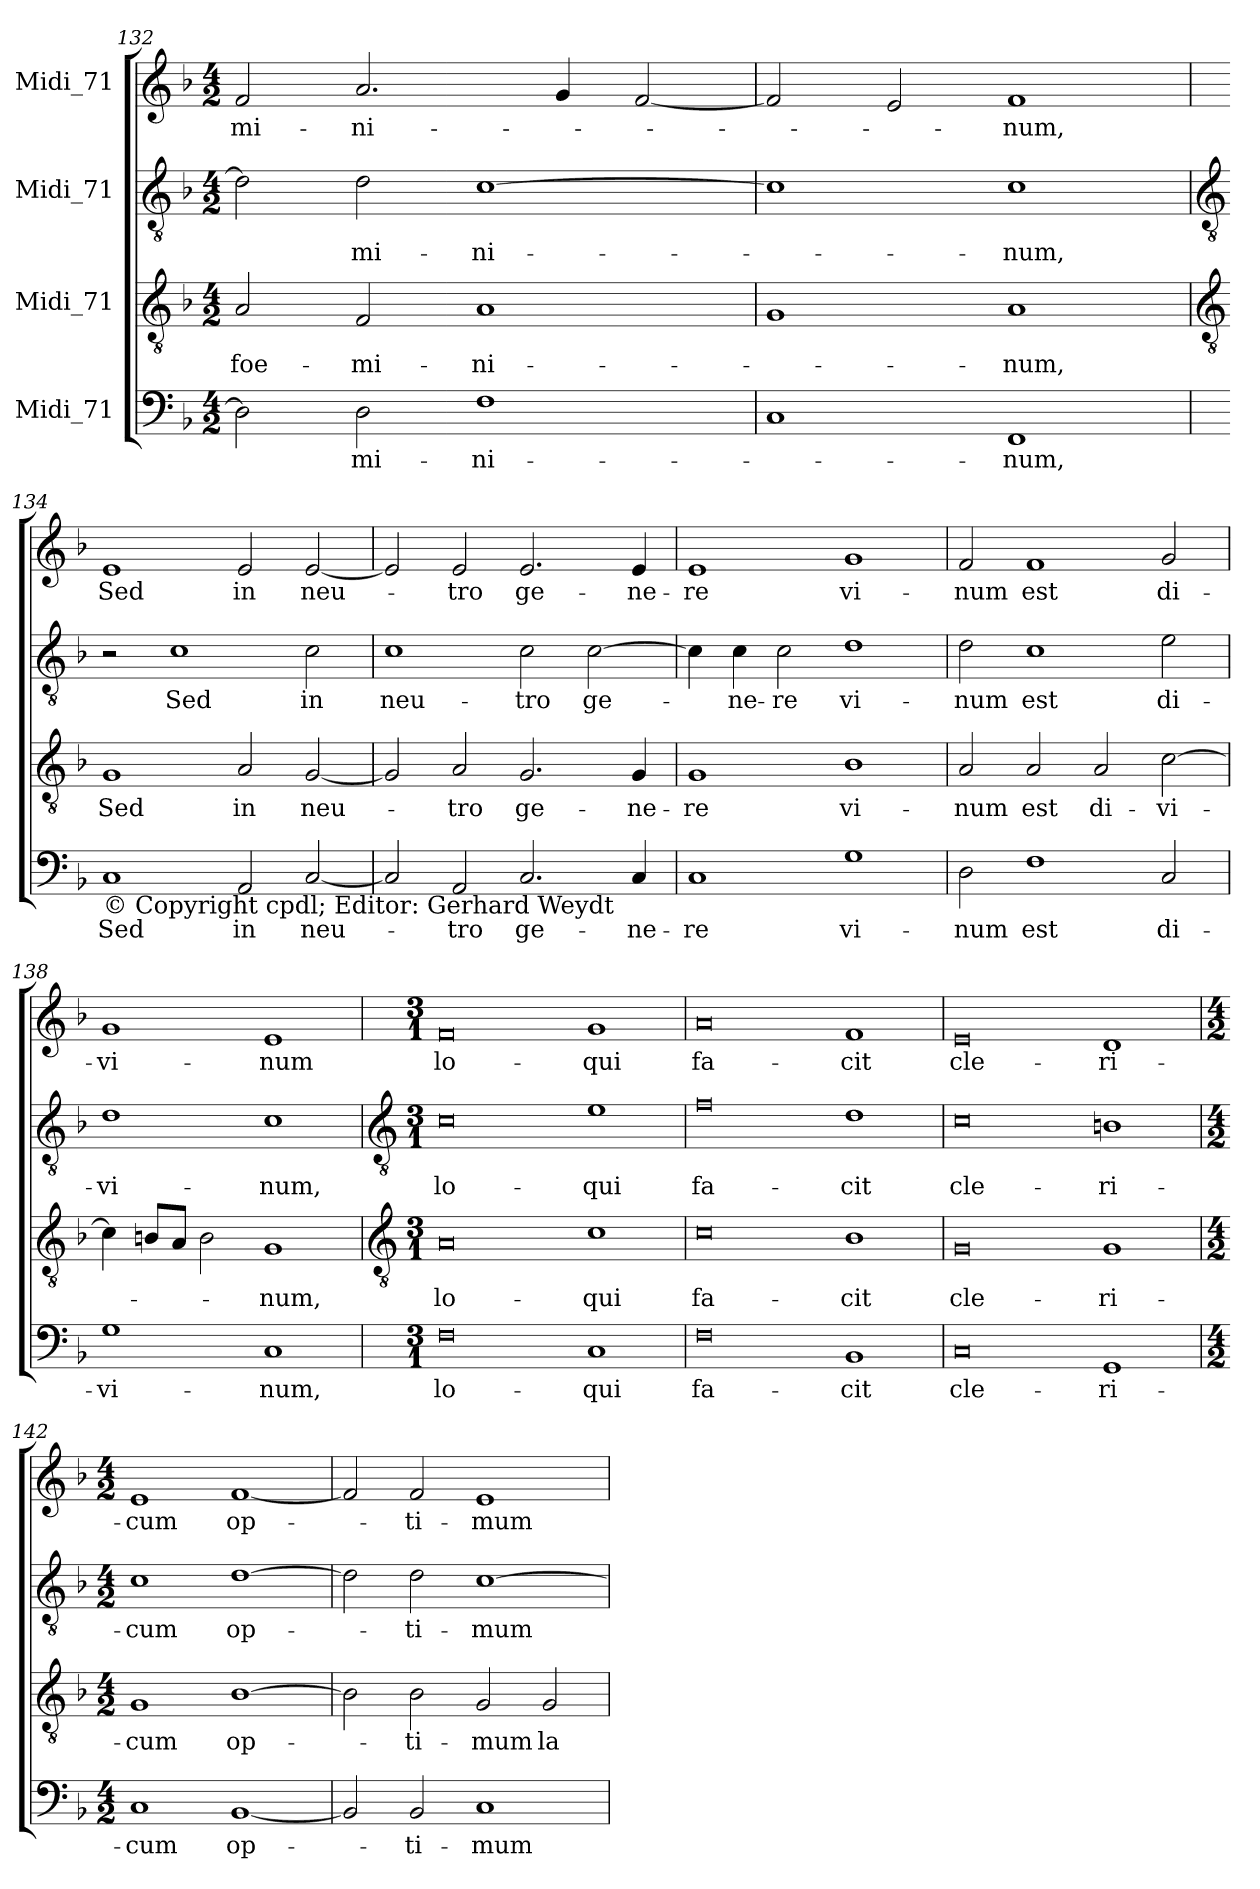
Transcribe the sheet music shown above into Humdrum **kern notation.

**kern	**text	**kern	**text	**kern	**text	**kern	**text
*part4	*part4	*part3	*part3	*part2	*part2	*part1	*part1
*staff4	*staff4	*staff3	*staff3	*staff2	*staff2	*staff1	*staff1
*I"Midi_71	*	*I"Midi_71	*	*I"Midi_71	*	*I"Midi_71	*
*clefF4	*	*clefGv2	*	*clefGv2	*	*clefG2	*
*k[b-]	*	*k[b-]	*	*k[b-]	*	*k[b-]	*
*F:	*	*F:	*	*F:	*	*F:	*
*M4/2	*	*M4/2	*	*M4/2	*	*M4/2	*
=132	=132	=132	=132	=132	=132	=132	=132
!	!	!	!LO:LY:b	!	!	!	!LO:LY:b
2D]	.	2A	foe-	2d]	.	2f	-mi-
!	!LO:LY:b	!	!LO:LY:b	!	!LO:LY:b	!	!LO:LY:b
2D	-mi-	2F	-mi-	2d	-mi-	2.a	-ni-
!	!LO:LY:b	!	!LO:LY:b	!	!LO:LY:b	!	!
1F	-ni-	1A	-ni-	[1c	-ni-	.	.
.	.	.	.	.	.	4g	.
.	.	.	.	.	.	[2f	.
=133	=133	=133	=133	=133	=133	=133	=133
1C	.	1G	.	1c]	.	2f]	.
.	.	.	.	.	.	2e	.
!	!LO:LY:b	!	!LO:LY:b	!	!LO:LY:b	!	!LO:LY:b
1FF	-num,	1A	-num,	1c	-num,	1f	-num,
!!LO:LB:g=z
=134	=134	=134	=134	=134	=134	=134	=134
*	*	*clefGv2	*	*clefGv2	*	*	*
!LO:TX:b:t=© Copyright cpdl; Editor&colon; Gerhard Weydt	!	!	!	!	!	!	!
!	!LO:LY:b	!	!LO:LY:b	!	!	!	!LO:LY:b
1C	Sed	1G	Sed	2r	.	1e	Sed
!	!	!	!	!	!LO:LY:b	!	!
.	.	.	.	1c	Sed	.	.
!	!LO:LY:b	!	!LO:LY:b	!	!	!	!LO:LY:b
2AA	in	2A	in	.	.	2e	in
!	!LO:LY:b	!	!LO:LY:b	!	!LO:LY:b	!	!LO:LY:b
[2C	neu-	[2G	neu-	2c	in	[2e	neu-
=135	=135	=135	=135	=135	=135	=135	=135
!	!	!	!	!	!LO:LY:b	!	!
2C]	.	2G]	.	1c	neu-	2e]	.
!	!LO:LY:b	!	!LO:LY:b	!	!	!	!LO:LY:b
2AA	-tro	2A	-tro	.	.	2e	-tro
!	!LO:LY:b	!	!LO:LY:b	!	!LO:LY:b	!	!LO:LY:b
2.C	ge-	2.G	ge-	2c	-tro	2.e	ge-
!	!	!	!	!	!LO:LY:b	!	!
.	.	.	.	[2c	ge-	.	.
!	!LO:LY:b	!	!LO:LY:b	!	!	!	!LO:LY:b
4C	-ne-	4G	-ne-	.	.	4e	-ne-
=136	=136	=136	=136	=136	=136	=136	=136
!	!LO:LY:b	!	!LO:LY:b	!	!	!	!LO:LY:b
1C	-re	1G	-re	4c]	.	1e	-re
!	!	!	!	!	!LO:LY:b	!	!
.	.	.	.	4c	-ne-	.	.
!	!	!	!	!	!LO:LY:b	!	!
.	.	.	.	2c	-re	.	.
!	!LO:LY:b	!	!LO:LY:b	!	!LO:LY:b	!	!LO:LY:b
1G	vi-	1B-	vi-	1d	vi-	1g	vi-
=137	=137	=137	=137	=137	=137	=137	=137
!	!LO:LY:b	!	!LO:LY:b	!	!LO:LY:b	!	!LO:LY:b
2D	-num	2A	-num	2d	-num	2f	-num
!	!LO:LY:b	!	!LO:LY:b	!	!LO:LY:b	!	!LO:LY:b
1F	est	2A	est	1c	est	1f	est
!	!	!	!LO:LY:b	!	!	!	!
.	.	2A	di-	.	.	.	.
!	!LO:LY:b	!	!LO:LY:b	!	!LO:LY:b	!	!LO:LY:b
2C	di-	[2c	-vi-	2e	di-	2g	di-
=138	=138	=138	=138	=138	=138	=138	=138
!	!LO:LY:b	!	!	!	!LO:LY:b	!	!LO:LY:b
1G	-vi-	4c]	.	1d	-vi-	1g	-vi-
.	.	8BL	.	.	.	.	.
.	.	8AJ	.	.	.	.	.
.	.	2B	.	.	.	.	.
!	!LO:LY:b	!	!LO:LY:b	!	!LO:LY:b	!	!LO:LY:b
1C	-num,	1G	-num,	1c	-num,	1e	-num
!!LO:LB:g=z
=139	=139	=139	=139	=139	=139	=139	=139
*	*	*clefGv2	*	*clefGv2	*	*	*
*M3/1	*	*M3/1	*	*M3/1	*	*M3/1	*
!	!LO:LY:b	!	!LO:LY:b	!	!LO:LY:b	!	!LO:LY:b
0F	lo-	0A	lo-	0c	lo-	0f	lo-
!	!LO:LY:b	!	!LO:LY:b	!	!LO:LY:b	!	!LO:LY:b
1C	-qui	1c	-qui	1e	-qui	1g	-qui
=140	=140	=140	=140	=140	=140	=140	=140
!	!LO:LY:b	!	!LO:LY:b	!	!LO:LY:b	!	!LO:LY:b
0F	fa-	0c	fa-	0f	fa-	0a	fa-
!	!LO:LY:b	!	!LO:LY:b	!	!LO:LY:b	!	!LO:LY:b
1BB-	-cit	1B-	-cit	1d	-cit	1f	-cit
=141	=141	=141	=141	=141	=141	=141	=141
!	!LO:LY:b	!	!LO:LY:b	!	!LO:LY:b	!	!LO:LY:b
0C	cle-	0G	cle-	0c	cle-	0e	cle-
!	!LO:LY:b	!	!LO:LY:b	!	!LO:LY:b	!	!LO:LY:b
1GG	-ri-	1G	-ri-	1Bn	-ri-	1d	-ri-
=142	=142	=142	=142	=142	=142	=142	=142
*M4/2	*	*M4/2	*	*M4/2	*	*M4/2	*
!	!LO:LY:b	!	!LO:LY:b	!	!LO:LY:b	!	!LO:LY:b
1C	-cum	1G	-cum	1c	-cum	1e	-cum
!	!LO:LY:b	!	!LO:LY:b	!	!LO:LY:b	!	!LO:LY:b
[1BB-	op-	[1B-	op-	[1d	op-	[1f	op-
=143	=143	=143	=143	=143	=143	=143	=143
2BB-]	.	2B-]	.	2d]	.	2f]	.
!	!LO:LY:b	!	!LO:LY:b	!	!LO:LY:b	!	!LO:LY:b
2BB-	-ti-	2B-	-ti-	2d	-ti-	2f	-ti-
!	!LO:LY:b	!	!LO:LY:b	!	!LO:LY:b	!	!LO:LY:b
1C	-mum	2G	-mum	[1c	-mum	1e	-mum
!	!	!	!LO:LY:b	!	!	!	!
.	.	2G	la-	.	.	.	.
=	=	=	=	=	=	=	=
*-	*-	*-	*-	*-	*-	*-	*-
